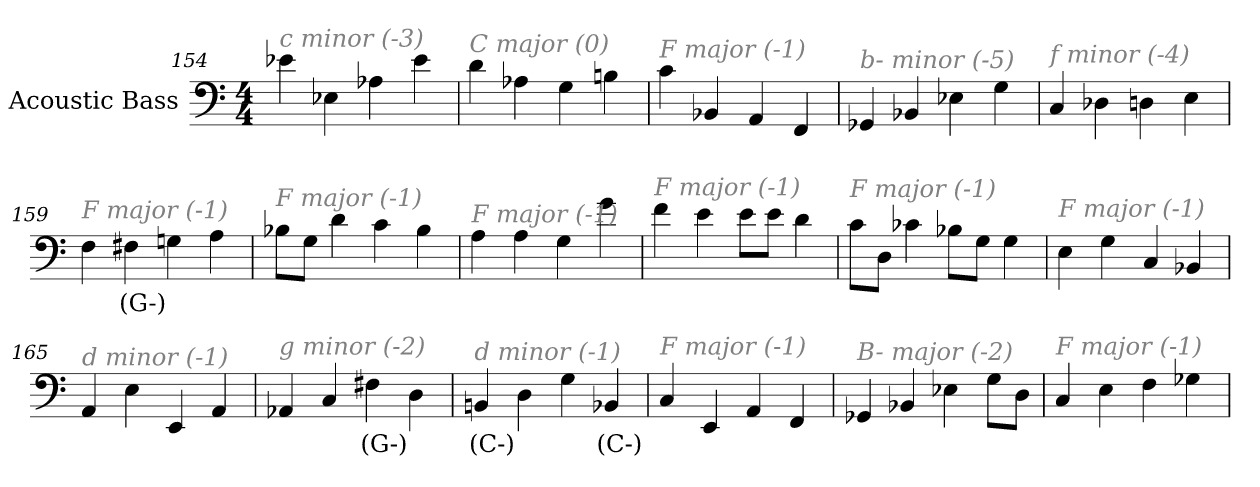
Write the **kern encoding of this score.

**kern	**text
*part1	*part1
*staff1	*staff1
*I"Acoustic Bass	*
*clefF4	*
*ITrd7c12	*
*k[]	*
*C:	*
*M4/4	*
=154	=154
!LO:TX:i:color=#808080:t=c minor (-3)	!
4E-X	.
4EE-X	.
4AA-X	.
4E-	.
=155	=155
!LO:TX:i:color=#808080:t=C major (0)	!
4D	.
4AA-X	.
4GG	.
4BBn	.
=156	=156
!LO:TX:i:color=#808080:t=F major (-1)	!
4C	.
4BBB-X	.
4AAA	.
4FFF	.
=157	=157
!LO:TX:i:color=#808080:t=b- minor (-5)	!
4GGG-X	.
4BBB-X	.
4EE-X	.
4GG	.
=158	=158
!LO:TX:i:color=#808080:t=f minor (-4)	!
4CC	.
4DD-X	.
4DDn	.
4EE	.
=159	=159
!LO:TX:i:color=#808080:t=F major (-1)	!
4FF	.
4FF#Xi	(G-)
4GGn	.
4AA	.
=160	=160
!LO:TX:i:color=#808080:t=F major (-1)	!
8BB-XL	.
8GGJ	.
4D	.
4C	.
4BB-	.
=161	=161
!LO:TX:i:color=#808080:t=F major (-1)	!
4AA	.
4AA	.
4GG	.
4G	.
=162	=162
!LO:TX:i:color=#808080:t=F major (-1)	!
4F	.
4E	.
8EL	.
8EJ	.
4D	.
=163	=163
!LO:TX:i:color=#808080:t=F major (-1)	!
8CL	.
8DDJ	.
4C-X	.
8BB-XL	.
8GGJ	.
4GG	.
=164	=164
!LO:TX:i:color=#808080:t=F major (-1)	!
4EE	.
4GG	.
4CC	.
4BBB-X	.
=165	=165
!LO:TX:i:color=#808080:t=d minor (-1)	!
4AAA	.
4EE	.
4EEE	.
4AAA	.
=166	=166
!LO:TX:i:color=#808080:t=g minor (-2)	!
4AAA-X	.
4CC	.
4FF#Xi	(G-)
4DD	.
=167	=167
!LO:TX:i:color=#808080:t=d minor (-1)	!
4BBBni	(C-)
4DD	.
4GG	.
4BBB-i	(C-)
=168	=168
!LO:TX:i:color=#808080:t=F major (-1)	!
4CC	.
4EEE	.
4AAA	.
4FFF	.
=169	=169
!LO:TX:i:color=#808080:t=B- major (-2)	!
4GGG-X	.
4BBB-X	.
4EE-X	.
8GGL	.
8DDJ	.
=170	=170
!LO:TX:i:color=#808080:t=F major (-1)	!
4CC	.
4EE	.
4FF	.
4GG-X	.
=	=
*-	*-
